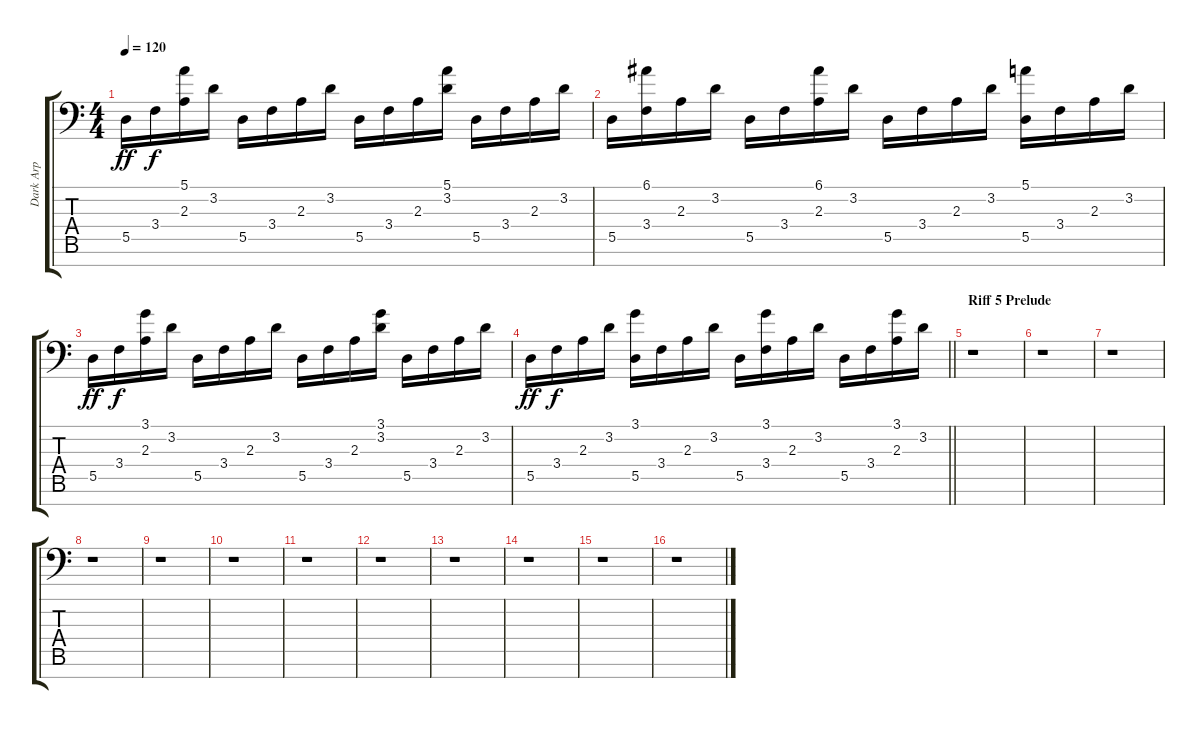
\track ("Dark Arp" "Dark Arp") {instrument lead8bassandlead}
\staff {score tabs}
\tuning (E4 B3 G3 D3 A2 E2 C-1) {hide}
\ts (4 4)
\tempo 120
\clef f4
\ks c
5.5.16{dy ff} 3.4.16{dy f} (5.1 2.3).16 3.2.16 5.5.16 3.4.16 2.3.16 3.2.16 5.5.16 3.4.16 2.3.16 (5.1 3.2).16 5.5.16 3.4.16 2.3.16 3.2.16 |
5.5.16 (6.1 3.4).16 2.3.16 3.2.16 5.5.16 3.4.16 (6.1 2.3).16 3.2.16 5.5.16 3.4.16 2.3.16 3.2.16 (5.1 5.5).16 3.4.16 2.3.16 3.2.16 |
5.5.16{dy ff} 3.4.16{dy f} (3.1 2.3).16 3.2.16 5.5.16 3.4.16 2.3.16 3.2.16 5.5.16 3.4.16 2.3.16 (3.1 3.2).16 5.5.16 3.4.16 2.3.16 3.2.16 |
\barLineRight lightlight
5.5.16{dy ff} 3.4.16{dy f} 2.3.16 3.2.16 (3.1 5.5).16 3.4.16 2.3.16 3.2.16 5.5.16 (3.1 3.4).16 2.3.16 3.2.16 5.5.16 3.4.16 (3.1 2.3).16 3.2.16 |
\section ("" "Riff 5 Prelude")
r.1 |
r.1 |
r.1 |
r.1 |
r.1 |
r.1 |
r.1 |
r.1 |
r.1 |
r.1 |
r.1 |
r.1
